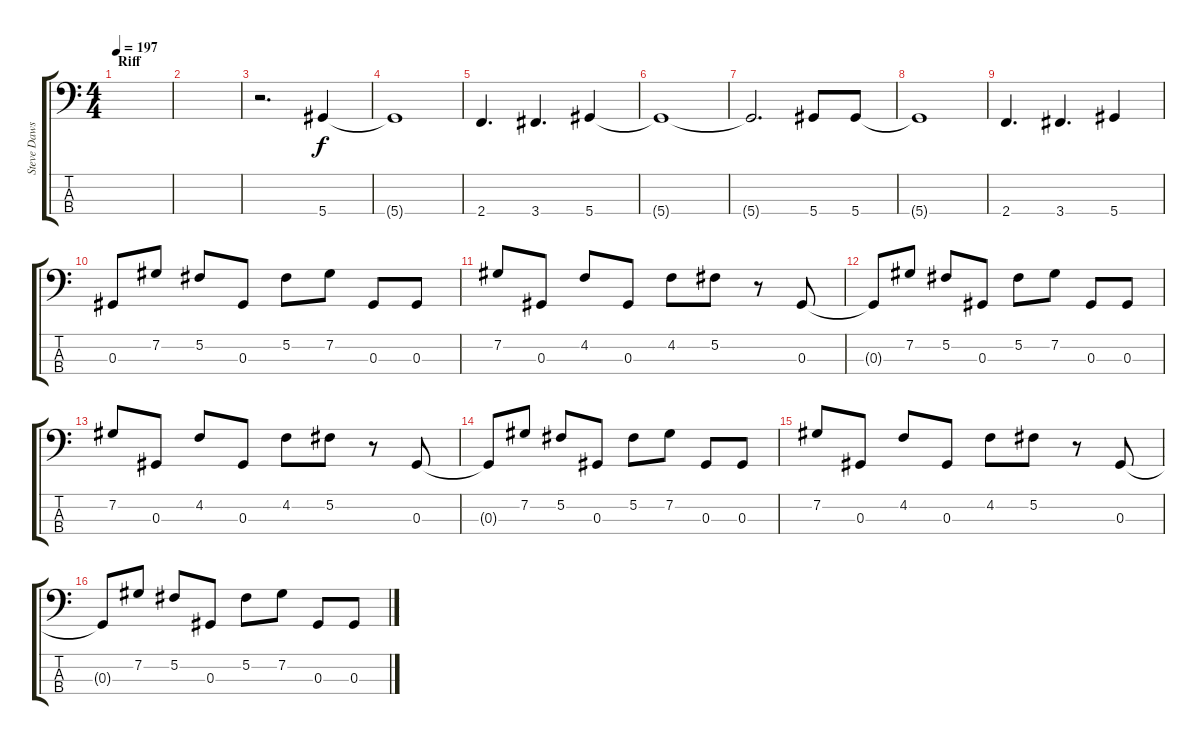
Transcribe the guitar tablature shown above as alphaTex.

\track ("Steve Dawson" "Steve Daws") {instrument electricbassfinger}
\staff {score tabs}
\tuning (Gb2 Db2 Ab1 Eb1) {hide}
\ts (4 4)
\section ("" "Riff")
\tempo 197
\clef f4
\ks c
|
|
r.2{d} 5.4.4 |
5.4{t}.1 |
2.4.4{d} 3.4.4{d} 5.4.4 |
5.4{t}.1 |
5.4{t}.2{d} 5.4.8 5.4.8 |
5.4{t}.1 |
2.4.4{d} 3.4.4{d} 5.4.4 |
0.3.8 7.2.8 5.2.8 0.3.8 5.2.8 7.2.8 0.3.8 0.3.8 |
7.2.8 0.3.8 4.2.8 0.3.8 4.2.8 5.2.8 r.8 0.3.8 |
0.3{t}.8 7.2.8 5.2.8 0.3.8 5.2.8 7.2.8 0.3.8 0.3.8 |
7.2.8 0.3.8 4.2.8 0.3.8 4.2.8 5.2.8 r.8 0.3.8 |
0.3{t}.8 7.2.8 5.2.8 0.3.8 5.2.8 7.2.8 0.3.8 0.3.8 |
7.2.8 0.3.8 4.2.8 0.3.8 4.2.8 5.2.8 r.8 0.3.8 |
0.3{t}.8 7.2.8 5.2.8 0.3.8 5.2.8 7.2.8 0.3.8 0.3.8
